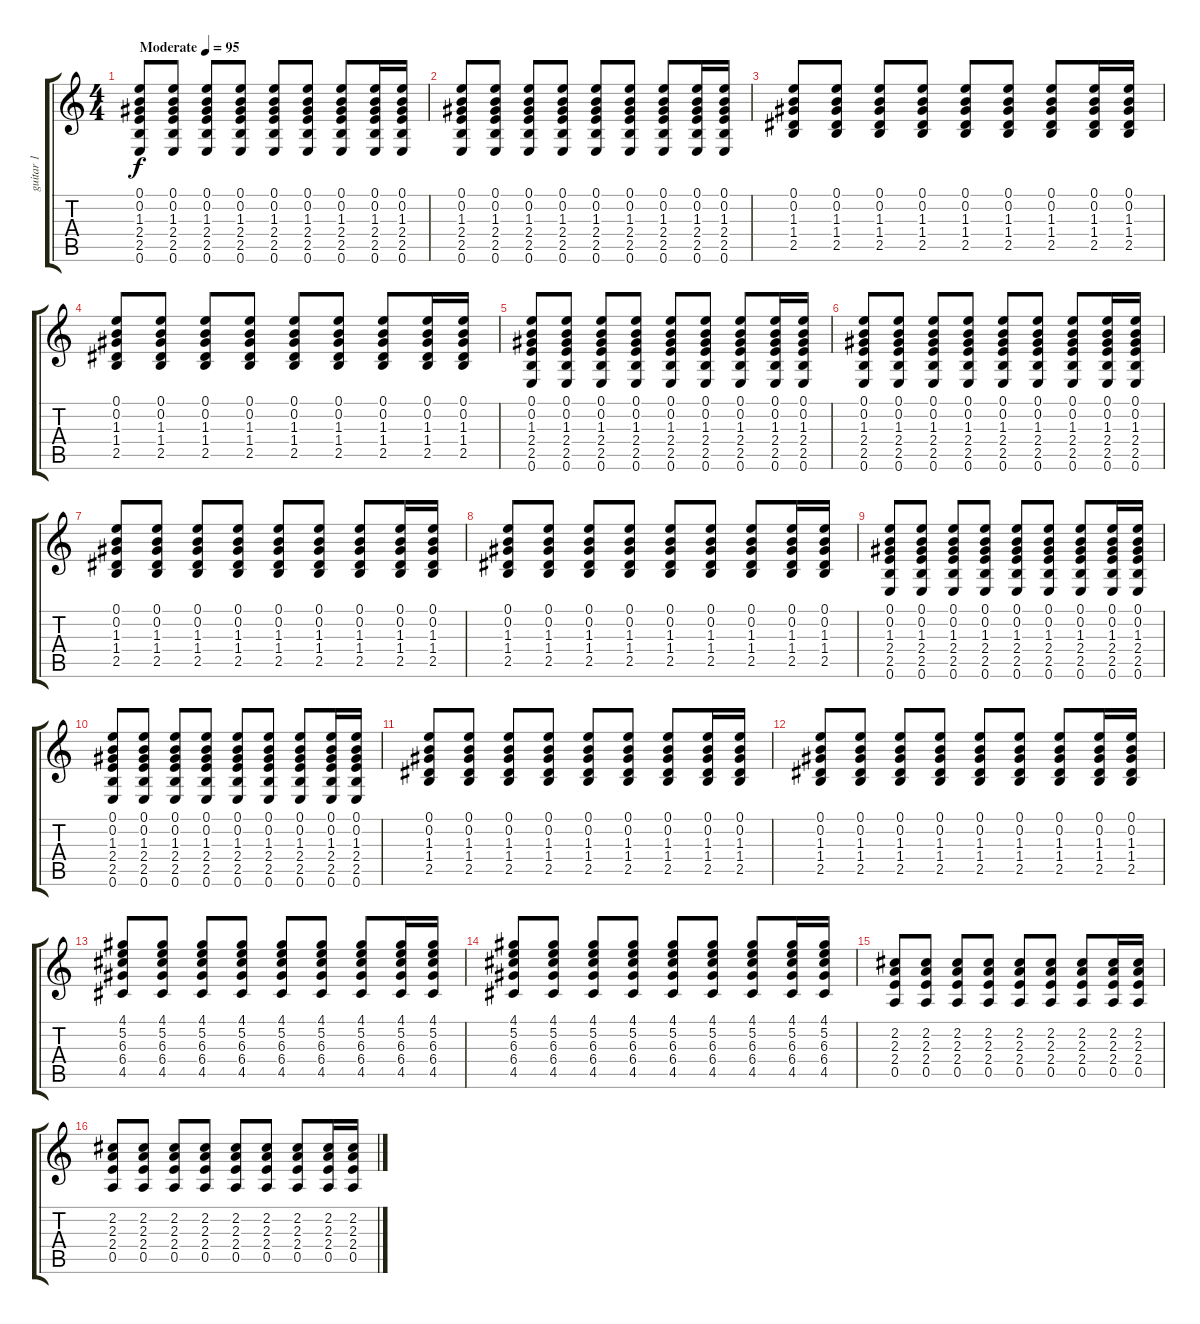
\track ("guitar 1" "guitar 1") {instrument acousticguitarsteel}
\staff {score tabs}
\tuning (E4 B3 G3 D3 A2 E2) {hide}
\ts (4 4)
\section ("" "")
\tempo (95 "Moderate")
\clef g2
\ks c
(0.1 0.2 1.3 2.4 2.5 0.6).8{dy f instrument acousticguitarsteel} (0.1 0.2 1.3 2.4 2.5 0.6).8 (0.1 0.2 1.3 2.4 2.5 0.6).8 (0.1 0.2 1.3 2.4 2.5 0.6).8 (0.1 0.2 1.3 2.4 2.5 0.6).8 (0.1 0.2 1.3 2.4 2.5 0.6).8 (0.1 0.2 1.3 2.4 2.5 0.6).8 (0.1 0.2 1.3 2.4 2.5 0.6).16 (0.1 0.2 1.3 2.4 2.5 0.6).16 |
(0.1 0.2 1.3 2.4 2.5 0.6).8 (0.1 0.2 1.3 2.4 2.5 0.6).8 (0.1 0.2 1.3 2.4 2.5 0.6).8 (0.1 0.2 1.3 2.4 2.5 0.6).8 (0.1 0.2 1.3 2.4 2.5 0.6).8 (0.1 0.2 1.3 2.4 2.5 0.6).8 (0.1 0.2 1.3 2.4 2.5 0.6).8 (0.1 0.2 1.3 2.4 2.5 0.6).16 (0.1 0.2 1.3 2.4 2.5 0.6).16 |
(0.1 0.2 1.3 1.4 2.5).8 (0.1 0.2 1.3 1.4 2.5).8 (0.1 0.2 1.3 1.4 2.5).8 (0.1 0.2 1.3 1.4 2.5).8 (0.1 0.2 1.3 1.4 2.5).8 (0.1 0.2 1.3 1.4 2.5).8 (0.1 0.2 1.3 1.4 2.5).8 (0.1 0.2 1.3 1.4 2.5).16 (0.1 0.2 1.3 1.4 2.5).16 |
(0.1 0.2 1.3 1.4 2.5).8 (0.1 0.2 1.3 1.4 2.5).8 (0.1 0.2 1.3 1.4 2.5).8 (0.1 0.2 1.3 1.4 2.5).8 (0.1 0.2 1.3 1.4 2.5).8 (0.1 0.2 1.3 1.4 2.5).8 (0.1 0.2 1.3 1.4 2.5).8 (0.1 0.2 1.3 1.4 2.5).16 (0.1 0.2 1.3 1.4 2.5).16 |
(0.1 0.2 1.3 2.4 2.5 0.6).8 (0.1 0.2 1.3 2.4 2.5 0.6).8 (0.1 0.2 1.3 2.4 2.5 0.6).8 (0.1 0.2 1.3 2.4 2.5 0.6).8 (0.1 0.2 1.3 2.4 2.5 0.6).8 (0.1 0.2 1.3 2.4 2.5 0.6).8 (0.1 0.2 1.3 2.4 2.5 0.6).8 (0.1 0.2 1.3 2.4 2.5 0.6).16 (0.1 0.2 1.3 2.4 2.5 0.6).16 |
(0.1 0.2 1.3 2.4 2.5 0.6).8 (0.1 0.2 1.3 2.4 2.5 0.6).8 (0.1 0.2 1.3 2.4 2.5 0.6).8 (0.1 0.2 1.3 2.4 2.5 0.6).8 (0.1 0.2 1.3 2.4 2.5 0.6).8 (0.1 0.2 1.3 2.4 2.5 0.6).8 (0.1 0.2 1.3 2.4 2.5 0.6).8 (0.1 0.2 1.3 2.4 2.5 0.6).16 (0.1 0.2 1.3 2.4 2.5 0.6).16 |
(0.1 0.2 1.3 1.4 2.5).8 (0.1 0.2 1.3 1.4 2.5).8 (0.1 0.2 1.3 1.4 2.5).8 (0.1 0.2 1.3 1.4 2.5).8 (0.1 0.2 1.3 1.4 2.5).8 (0.1 0.2 1.3 1.4 2.5).8 (0.1 0.2 1.3 1.4 2.5).8 (0.1 0.2 1.3 1.4 2.5).16 (0.1 0.2 1.3 1.4 2.5).16 |
(0.1 0.2 1.3 1.4 2.5).8 (0.1 0.2 1.3 1.4 2.5).8 (0.1 0.2 1.3 1.4 2.5).8 (0.1 0.2 1.3 1.4 2.5).8 (0.1 0.2 1.3 1.4 2.5).8 (0.1 0.2 1.3 1.4 2.5).8 (0.1 0.2 1.3 1.4 2.5).8 (0.1 0.2 1.3 1.4 2.5).16 (0.1 0.2 1.3 1.4 2.5).16 |
(0.1 0.2 1.3 2.4 2.5 0.6).8 (0.1 0.2 1.3 2.4 2.5 0.6).8 (0.1 0.2 1.3 2.4 2.5 0.6).8 (0.1 0.2 1.3 2.4 2.5 0.6).8 (0.1 0.2 1.3 2.4 2.5 0.6).8 (0.1 0.2 1.3 2.4 2.5 0.6).8 (0.1 0.2 1.3 2.4 2.5 0.6).8 (0.1 0.2 1.3 2.4 2.5 0.6).16 (0.1 0.2 1.3 2.4 2.5 0.6).16 |
(0.1 0.2 1.3 2.4 2.5 0.6).8 (0.1 0.2 1.3 2.4 2.5 0.6).8 (0.1 0.2 1.3 2.4 2.5 0.6).8 (0.1 0.2 1.3 2.4 2.5 0.6).8 (0.1 0.2 1.3 2.4 2.5 0.6).8 (0.1 0.2 1.3 2.4 2.5 0.6).8 (0.1 0.2 1.3 2.4 2.5 0.6).8 (0.1 0.2 1.3 2.4 2.5 0.6).16 (0.1 0.2 1.3 2.4 2.5 0.6).16 |
(0.1 0.2 1.3 1.4 2.5).8 (0.1 0.2 1.3 1.4 2.5).8 (0.1 0.2 1.3 1.4 2.5).8 (0.1 0.2 1.3 1.4 2.5).8 (0.1 0.2 1.3 1.4 2.5).8 (0.1 0.2 1.3 1.4 2.5).8 (0.1 0.2 1.3 1.4 2.5).8 (0.1 0.2 1.3 1.4 2.5).16 (0.1 0.2 1.3 1.4 2.5).16 |
(0.1 0.2 1.3 1.4 2.5).8 (0.1 0.2 1.3 1.4 2.5).8 (0.1 0.2 1.3 1.4 2.5).8 (0.1 0.2 1.3 1.4 2.5).8 (0.1 0.2 1.3 1.4 2.5).8 (0.1 0.2 1.3 1.4 2.5).8 (0.1 0.2 1.3 1.4 2.5).8 (0.1 0.2 1.3 1.4 2.5).16 (0.1 0.2 1.3 1.4 2.5).16 |
(4.1 5.2 6.3 6.4 4.5).8 (4.1 5.2 6.3 6.4 4.5).8 (4.1 5.2 6.3 6.4 4.5).8 (4.1 5.2 6.3 6.4 4.5).8 (4.1 5.2 6.3 6.4 4.5).8 (4.1 5.2 6.3 6.4 4.5).8 (4.1 5.2 6.3 6.4 4.5).8 (4.1 5.2 6.3 6.4 4.5).16 (4.1 5.2 6.3 6.4 4.5).16 |
(4.1 5.2 6.3 6.4 4.5).8 (4.1 5.2 6.3 6.4 4.5).8 (4.1 5.2 6.3 6.4 4.5).8 (4.1 5.2 6.3 6.4 4.5).8 (4.1 5.2 6.3 6.4 4.5).8 (4.1 5.2 6.3 6.4 4.5).8 (4.1 5.2 6.3 6.4 4.5).8 (4.1 5.2 6.3 6.4 4.5).16 (4.1 5.2 6.3 6.4 4.5).16 |
(2.2 2.3 2.4 0.5).8 (2.2 2.3 2.4 0.5).8 (2.2 2.3 2.4 0.5).8 (2.2 2.3 2.4 0.5).8 (2.2 2.3 2.4 0.5).8 (2.2 2.3 2.4 0.5).8 (2.2 2.3 2.4 0.5).8 (2.2 2.3 2.4 0.5).16 (2.2 2.3 2.4 0.5).16 |
(2.2 2.3 2.4 0.5).8 (2.2 2.3 2.4 0.5).8 (2.2 2.3 2.4 0.5).8 (2.2 2.3 2.4 0.5).8 (2.2 2.3 2.4 0.5).8 (2.2 2.3 2.4 0.5).8 (2.2 2.3 2.4 0.5).8 (2.2 2.3 2.4 0.5).16 (2.2 2.3 2.4 0.5).16
